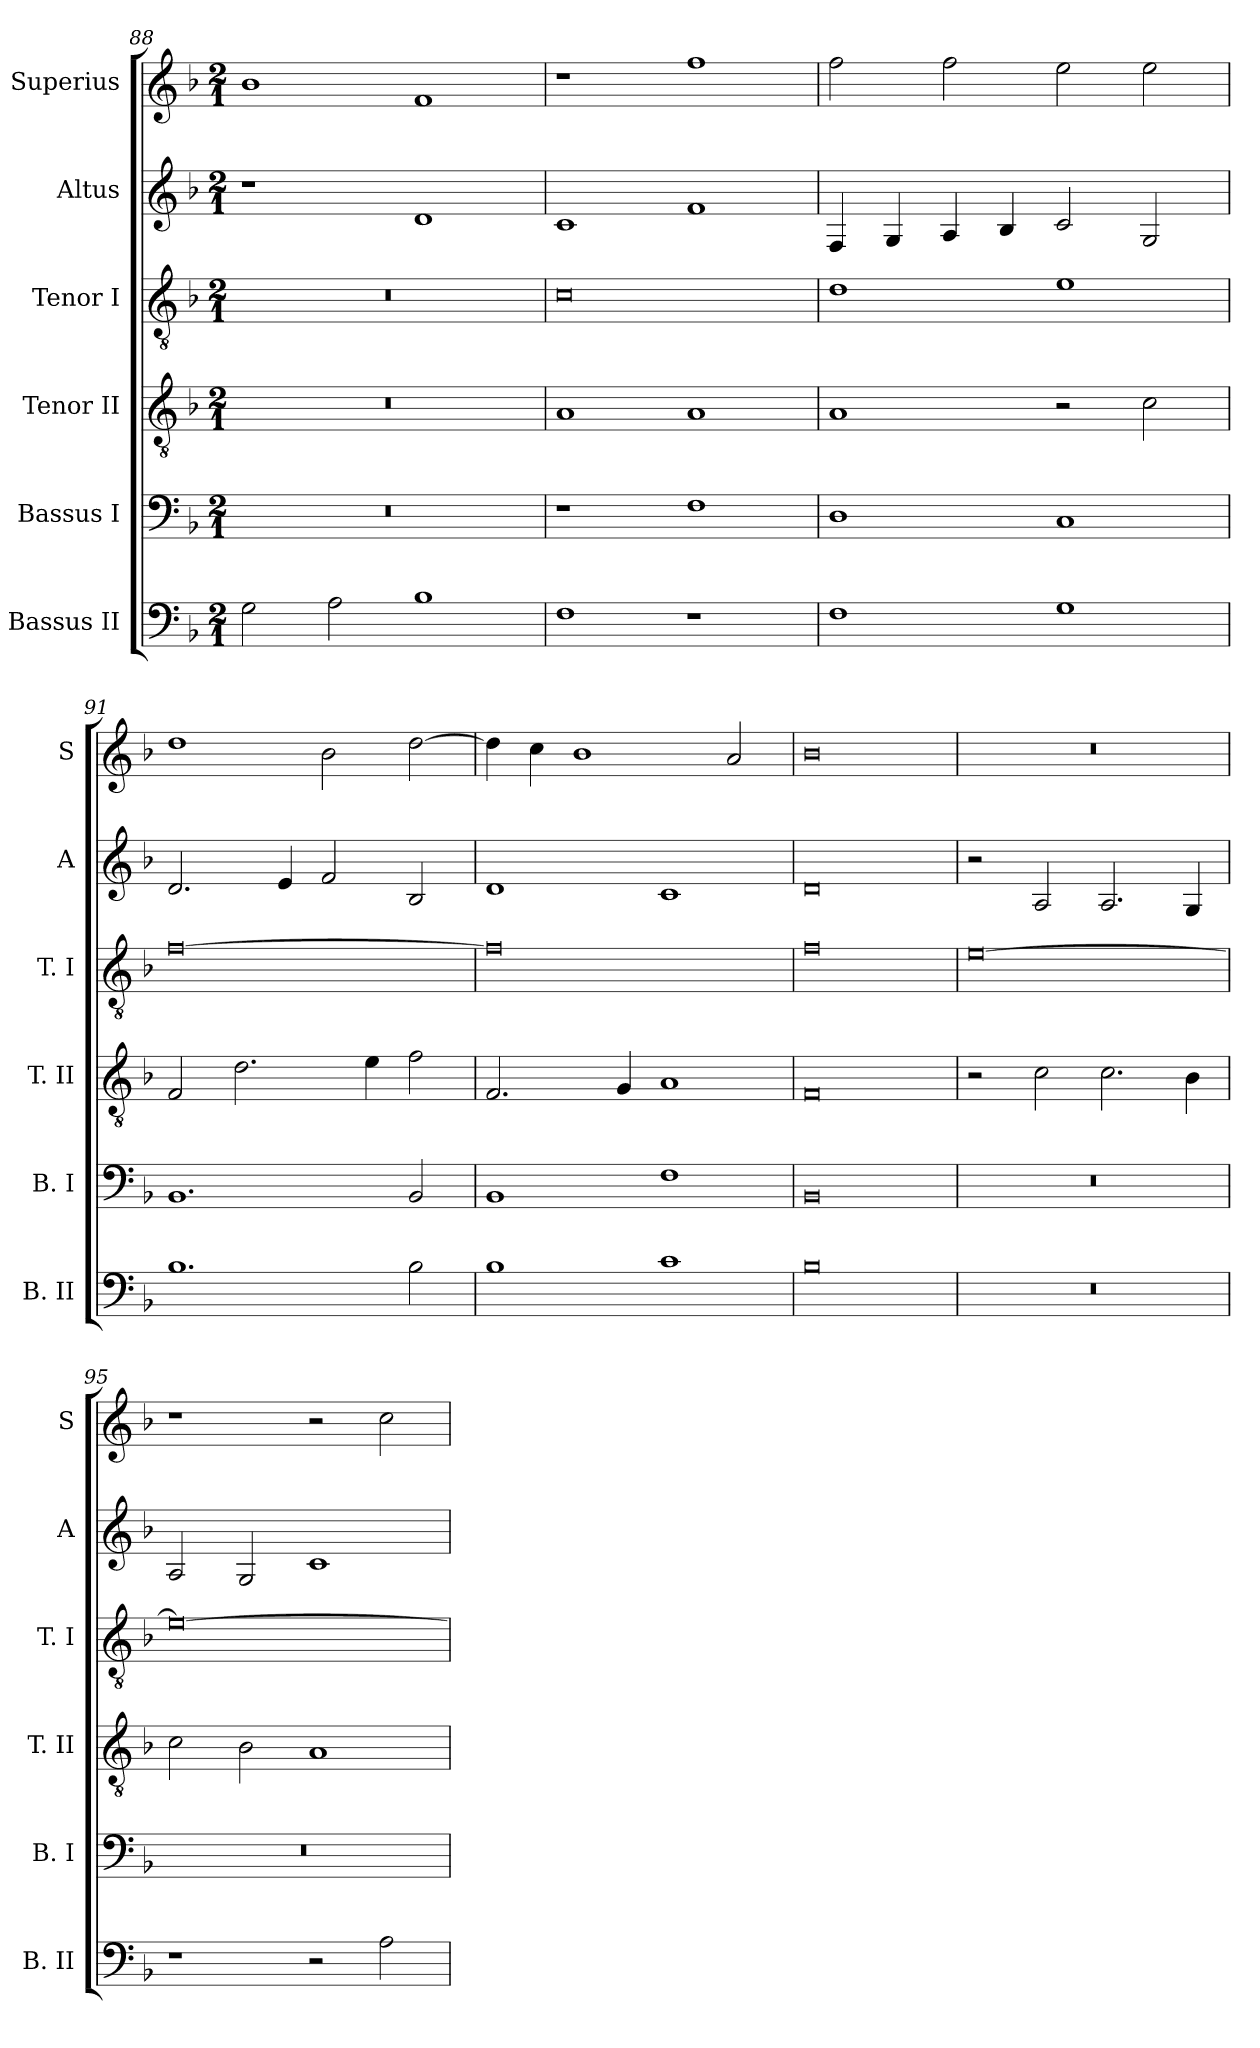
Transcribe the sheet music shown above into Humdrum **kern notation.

**kern	**kern	**kern	**kern	**kern	**kern
*part6	*part5	*part4	*part3	*part2	*part1
*staff6	*staff5	*staff4	*staff3	*staff2	*staff1
*I"Bassus II	*I"Bassus I	*I"Tenor II	*I"Tenor I	*I"Altus	*I"Superius
*I'B. II	*I'B. I	*I'T. II	*I'T. I	*I'A	*I'S
*clefF4	*clefF4	*clefGv2	*clefGv2	*clefG2	*clefG2
*k[b-]	*k[b-]	*k[b-]	*k[b-]	*k[b-]	*k[b-]
*F:	*F:	*F:	*F:	*F:	*F:
*M2/1	*M2/1	*M2/1	*M2/1	*M2/1	*M2/1
=88	=88	=88	=88	=88	=88
2G	0r	0r	0r	1r	1b-
2A	.	.	.	.	.
1B-	.	.	.	1d	1f
=89	=89	=89	=89	=89	=89
1F	1r	1A	0c	1c	1r
1r	1F	1A	.	1f	1ff
=90	=90	=90	=90	=90	=90
1F	1D	1A	1d	4F	2ff
.	.	.	.	4G	.
.	.	.	.	4A	2ff
.	.	.	.	4B-	.
1G	1C	2r	1e	2c	2ee
.	.	2c	.	2G	2ee
=91	=91	=91	=91	=91	=91
1.B-	1.BB-	2F	[0f	2.d	1dd
.	.	2.d	.	.	.
.	.	.	.	4e	.
.	.	.	.	2f	2b-
.	.	4e	.	.	.
2B-	2BB-	2f	.	2B-	[2dd
=92	=92	=92	=92	=92	=92
1B-	1BB-	2.F	0f]	1d	4dd]
.	.	.	.	.	4cc
.	.	.	.	.	1b-
.	.	4G	.	.	.
1c	1F	1A	.	1c	.
.	.	.	.	.	2a
=93	=93	=93	=93	=93	=93
0B-	0BB-	0F	0f	0d	0b-
=94	=94	=94	=94	=94	=94
0r	0r	2r	[0e	2r	0r
.	.	2c	.	2A	.
.	.	2.c	.	2.A	.
.	.	4B-	.	4G	.
=95	=95	=95	=95	=95	=95
1r	0r	2c	0e_	2A	1r
.	.	2B-	.	2G	.
2r	.	1A	.	1c	2r
2A	.	.	.	.	2cc
=	=	=	=	=	=
*-	*-	*-	*-	*-	*-
